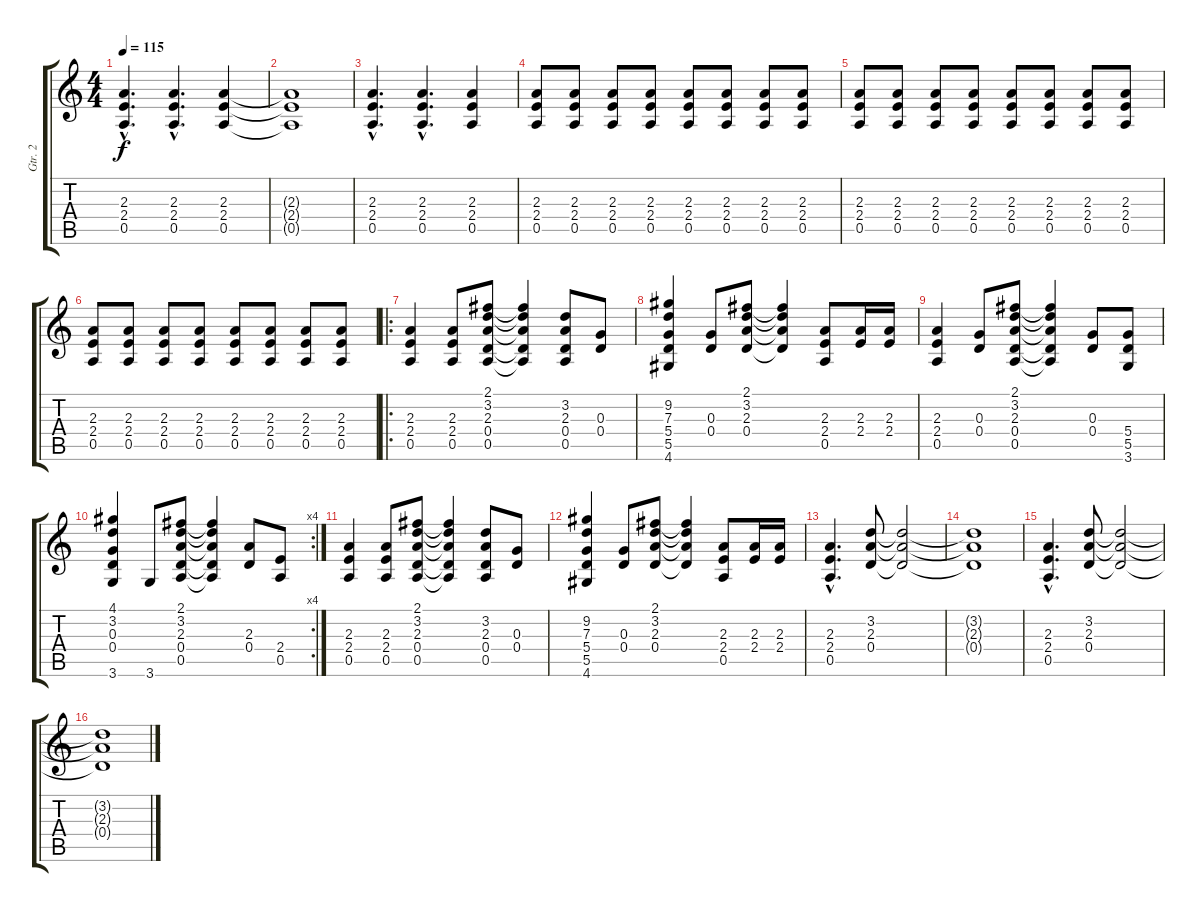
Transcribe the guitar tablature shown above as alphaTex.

\track ("Gtr. 2" "Gtr. 2") {instrument overdrivenguitar}
\staff {score tabs}
\tuning (E4 B3 G3 D3 A2 E2) {hide}
\ts (4 4)
\tempo 115
\clef g2
\ks c
(2.3{hac} 2.4{hac} 0.5{hac}).4{d dy f} (2.3{hac} 2.4{hac} 0.5{hac}).4{d} (2.3 2.4 0.5).4 |
(2.3{t} 2.4{t} 0.5{t}).1 |
(2.3{hac} 2.4{hac} 0.5{hac}).4{d} (2.3{hac} 2.4{hac} 0.5{hac}).4{d} (2.3 2.4 0.5).4 |
(2.3 2.4 0.5).8 (2.3 2.4 0.5).8 (2.3 2.4 0.5).8 (2.3 2.4 0.5).8 (2.3 2.4 0.5).8 (2.3 2.4 0.5).8 (2.3 2.4 0.5).8 (2.3 2.4 0.5).8 |
(2.3 2.4 0.5).8 (2.3 2.4 0.5).8 (2.3 2.4 0.5).8 (2.3 2.4 0.5).8 (2.3 2.4 0.5).8 (2.3 2.4 0.5).8 (2.3 2.4 0.5).8 (2.3 2.4 0.5).8 |
(2.3 2.4 0.5).8 (2.3 2.4 0.5).8 (2.3 2.4 0.5).8 (2.3 2.4 0.5).8 (2.3 2.4 0.5).8 (2.3 2.4 0.5).8 (2.3 2.4 0.5).8 (2.3 2.4 0.5).8 |
\ro
(2.3 2.4 0.5).4 (2.3 2.4 0.5).8 (2.1 3.2 2.3 0.4 0.5).8 (2.1{t} 3.2{t} 2.3{t} 0.4{t} 0.5{t}).4 (3.2 2.3 0.4 0.5).8 (0.3 0.4).8 |
(9.2 7.3 5.4 5.5 4.6).4 (0.3 0.4).8 (2.1 3.2 2.3 0.4).8 (2.1{t} 3.2{t} 2.3{t} 0.4{t}).4 (2.3 2.4 0.5).8 (2.3 2.4).16 (2.3 2.4).16 |
(2.3 2.4 0.5).4 (0.3 0.4).8 (2.1 3.2 2.3 0.4 0.5).8 (2.1{t} 3.2{t} 2.3{t} 0.4{t} 0.5{t}).4 (0.3 0.4).8 (5.4 5.5 3.6).8 |
\rc 4
(4.1 3.2 0.3 0.4 3.6).4 3.6.8 (2.1 3.2 2.3 0.4 0.5).8 (2.1{t} 3.2{t} 2.3{t} 0.4{t} 0.5{t}).4 (2.3 0.4).8 (2.4 0.5).8 |
(2.3 2.4 0.5).4 (2.3 2.4 0.5).8 (2.1 3.2 2.3 0.4 0.5).8 (2.1{t} 3.2{t} 2.3{t} 0.4{t} 0.5{t}).4 (3.2 2.3 0.4 0.5).8 (0.3 0.4).8 |
(9.2 7.3 5.4 5.5 4.6).4 (0.3 0.4).8 (2.1 3.2 2.3 0.4).8 (2.1{t} 3.2{t} 2.3{t} 0.4{t}).4 (2.3 2.4 0.5).8 (2.3 2.4).16 (2.3 2.4).16 |
(2.3{hac} 2.4{hac} 0.5{hac}).4{d} (3.2 2.3 0.4).8 (3.2{t} 2.3{t} 0.4{t}).2 |
(3.2{t} 2.3{t} 0.4{t}).1 |
(2.3{hac} 2.4{hac} 0.5{hac}).4{d} (3.2 2.3 0.4).8 (3.2{t} 2.3{t} 0.4{t}).2 |
(3.2{t} 2.3{t} 0.4{t}).1
